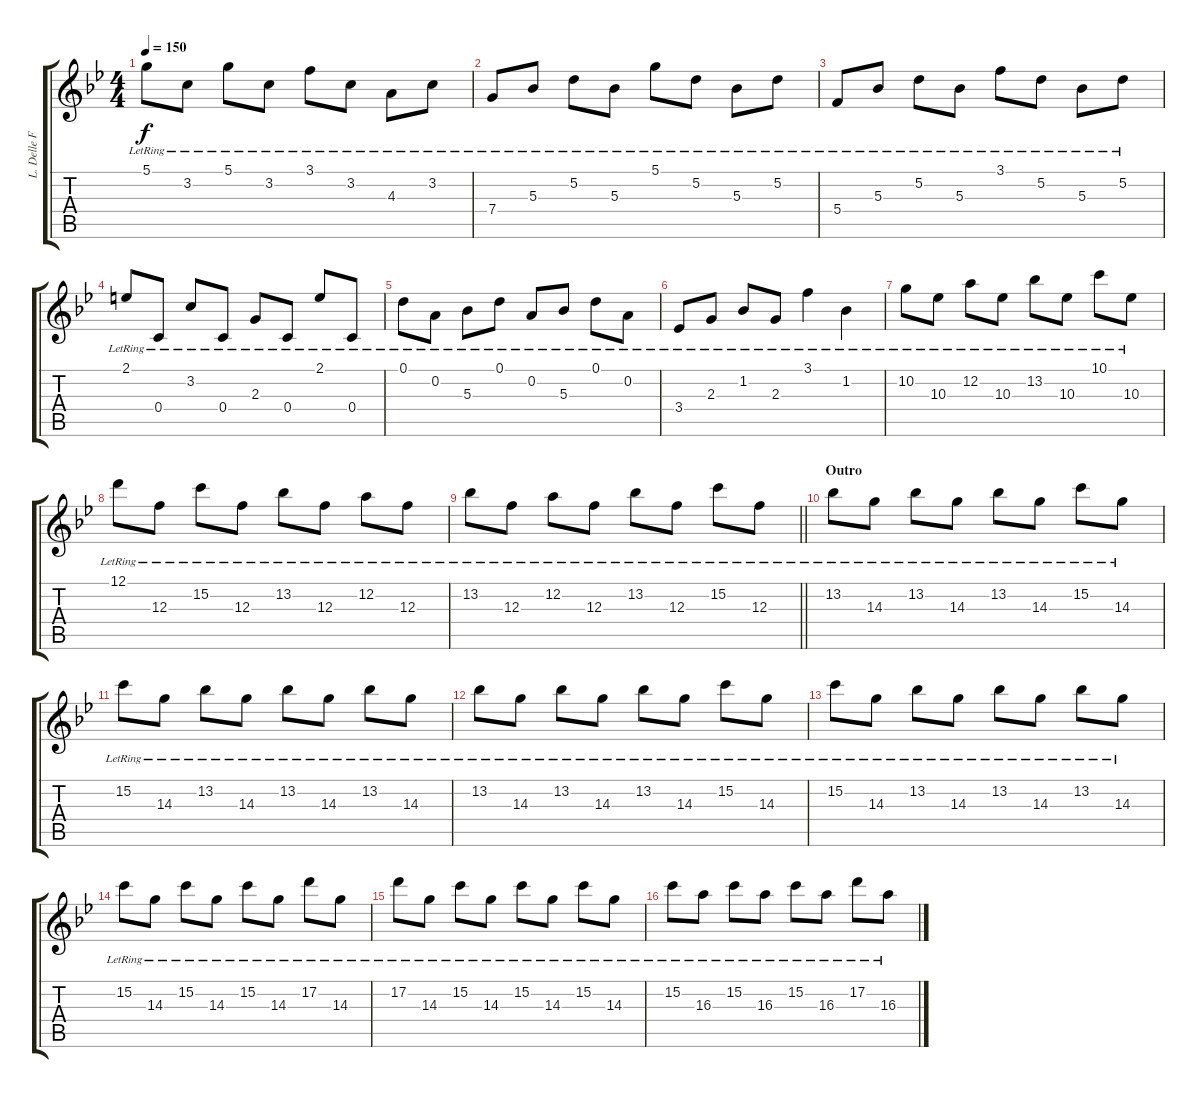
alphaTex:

\track ("L. Delle Fave (Clean Guitar L)" "L. Delle F") {instrument electricguitarclean}
\staff {score tabs}
\tuning (D4 A3 F3 C3 G2 D2) {hide}
\ts (4 4)
\tempo 150
\clef g2
\ks gminor
5.1{lr}.8{dy f} 3.2{lr}.8 5.1{lr}.8 3.2{lr}.8 3.1{lr}.8 3.2{lr}.8 4.3{lr}.8 3.2{lr}.8 |
7.4{lr}.8 5.3{lr}.8 5.2{lr}.8 5.3{lr}.8 5.1{lr}.8 5.2{lr}.8 5.3{lr}.8 5.2{lr}.8 |
5.4{lr}.8 5.3{lr}.8 5.2{lr}.8 5.3{lr}.8 3.1{lr}.8 5.2{lr}.8 5.3{lr}.8 5.2{lr}.8 |
2.1{lr}.8 0.4{lr}.8 3.2{lr}.8 0.4{lr}.8 2.3{lr}.8 0.4{lr}.8 2.1{lr}.8 0.4{lr}.8 |
0.1{lr}.8 0.2{lr}.8 5.3{lr}.8 0.1{lr}.8 0.2{lr}.8 5.3{lr}.8 0.1{lr}.8 0.2{lr}.8 |
3.4{lr}.8 2.3{lr}.8 1.2{lr}.8 2.3{lr}.8 3.1{lr}.4 1.2{lr}.4 |
10.2{lr}.8 10.3{lr}.8 12.2{lr}.8 10.3{lr}.8 13.2{lr}.8 10.3{lr}.8 10.1{lr}.8 10.3{lr}.8 |
12.1{lr}.8 12.3{lr}.8 15.2{lr}.8 12.3{lr}.8 13.2{lr}.8 12.3{lr}.8 12.2{lr}.8 12.3{lr}.8 |
\barLineRight lightlight
13.2{lr}.8 12.3{lr}.8 12.2{lr}.8 12.3{lr}.8 13.2{lr}.8 12.3{lr}.8 15.2{lr}.8 12.3{lr}.8 |
\section ("" "Outro")
13.2{lr}.8 14.3{lr}.8 13.2{lr}.8 14.3{lr}.8 13.2{lr}.8 14.3{lr}.8 15.2{lr}.8 14.3{lr}.8 |
15.2{lr}.8 14.3{lr}.8 13.2{lr}.8 14.3{lr}.8 13.2{lr}.8 14.3{lr}.8 13.2{lr}.8 14.3{lr}.8 |
13.2{lr}.8 14.3{lr}.8 13.2{lr}.8 14.3{lr}.8 13.2{lr}.8 14.3{lr}.8 15.2{lr}.8 14.3{lr}.8 |
15.2{lr}.8 14.3{lr}.8 13.2{lr}.8 14.3{lr}.8 13.2{lr}.8 14.3{lr}.8 13.2{lr}.8 14.3{lr}.8 |
15.2{lr}.8 14.3{lr}.8 15.2{lr}.8 14.3{lr}.8 15.2{lr}.8 14.3{lr}.8 17.2{lr}.8 14.3{lr}.8 |
17.2{lr}.8 14.3{lr}.8 15.2{lr}.8 14.3{lr}.8 15.2{lr}.8 14.3{lr}.8 15.2{lr}.8 14.3{lr}.8 |
15.2{lr}.8 16.3{lr}.8 15.2{lr}.8 16.3{lr}.8 15.2{lr}.8 16.3{lr}.8 17.2{lr}.8 16.3{lr}.8
